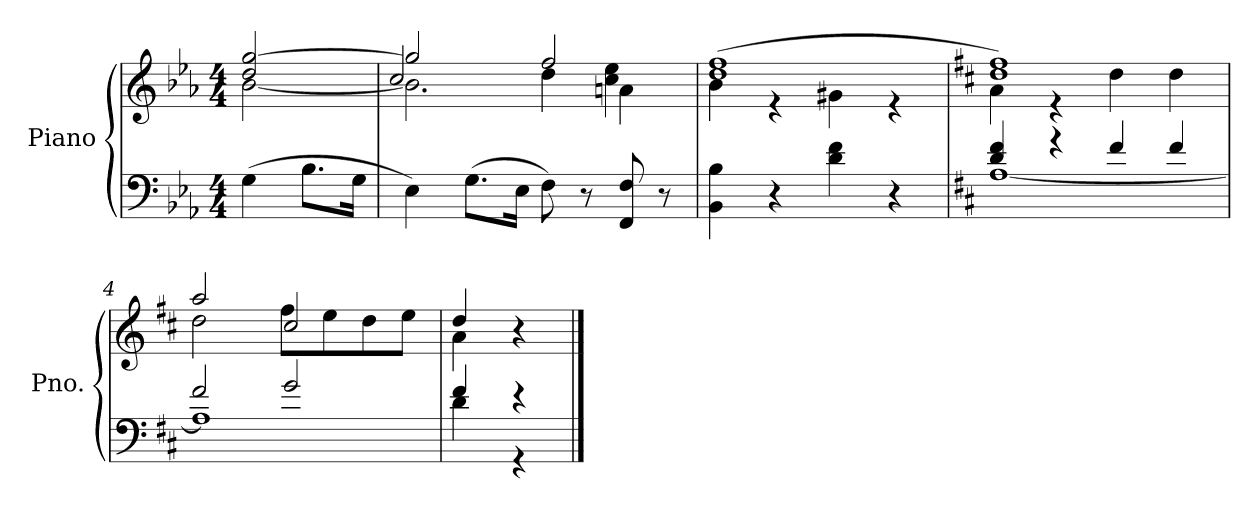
**kern	**kern
*part1	*part1
*staff2	*staff1
*I"Piano	*
*I'Pno.	*
*clefF4	*clefG2
*k[b-e-a-]	*k[b-e-a-]
*M4/4	*M4/4
=	=
*	*^
(4G	2dd [2gg	[2b-
8.B-L	.	.
16GJk	.	.
=1	=1	=1
*	*	*^
4E-)	2gg]	2.b-]	2cc/
(8.GL	.	.	.
16E-Jk	.	.	.
8F)	2ff	.	4dd\
8r	.	.	.
8FF 8F	.	4an	4cc\ 4ee-\
8r	.	.	.
*	*	*v	*v
=2	=2	=2
4BB- 4B-	(1dd 1ff	4b-
4r	.	4r
4d 4f	.	4g#X
4r	.	4r
=3	=3	=3
*k[f#c#]	*k[f#c#]	*
*^	*	*
4d 4f#	[1A	1dd 1ff#)	4a
4r	.	.	4r
4f#	.	.	4dd
4f#	.	.	4dd
=4	=4	=4	=4
2f#	1A]	2aa	2dd
2g	.	2cc#	8ff#L
.	.	.	8ee
.	.	.	8dd
.	.	.	8eeJ
=5	=5	=5	=5
4f#	4d	4dd	4a
4r	4r	4r	4ryy
*v	*v	*	*
*	*v	*v
==	==
*-	*-
